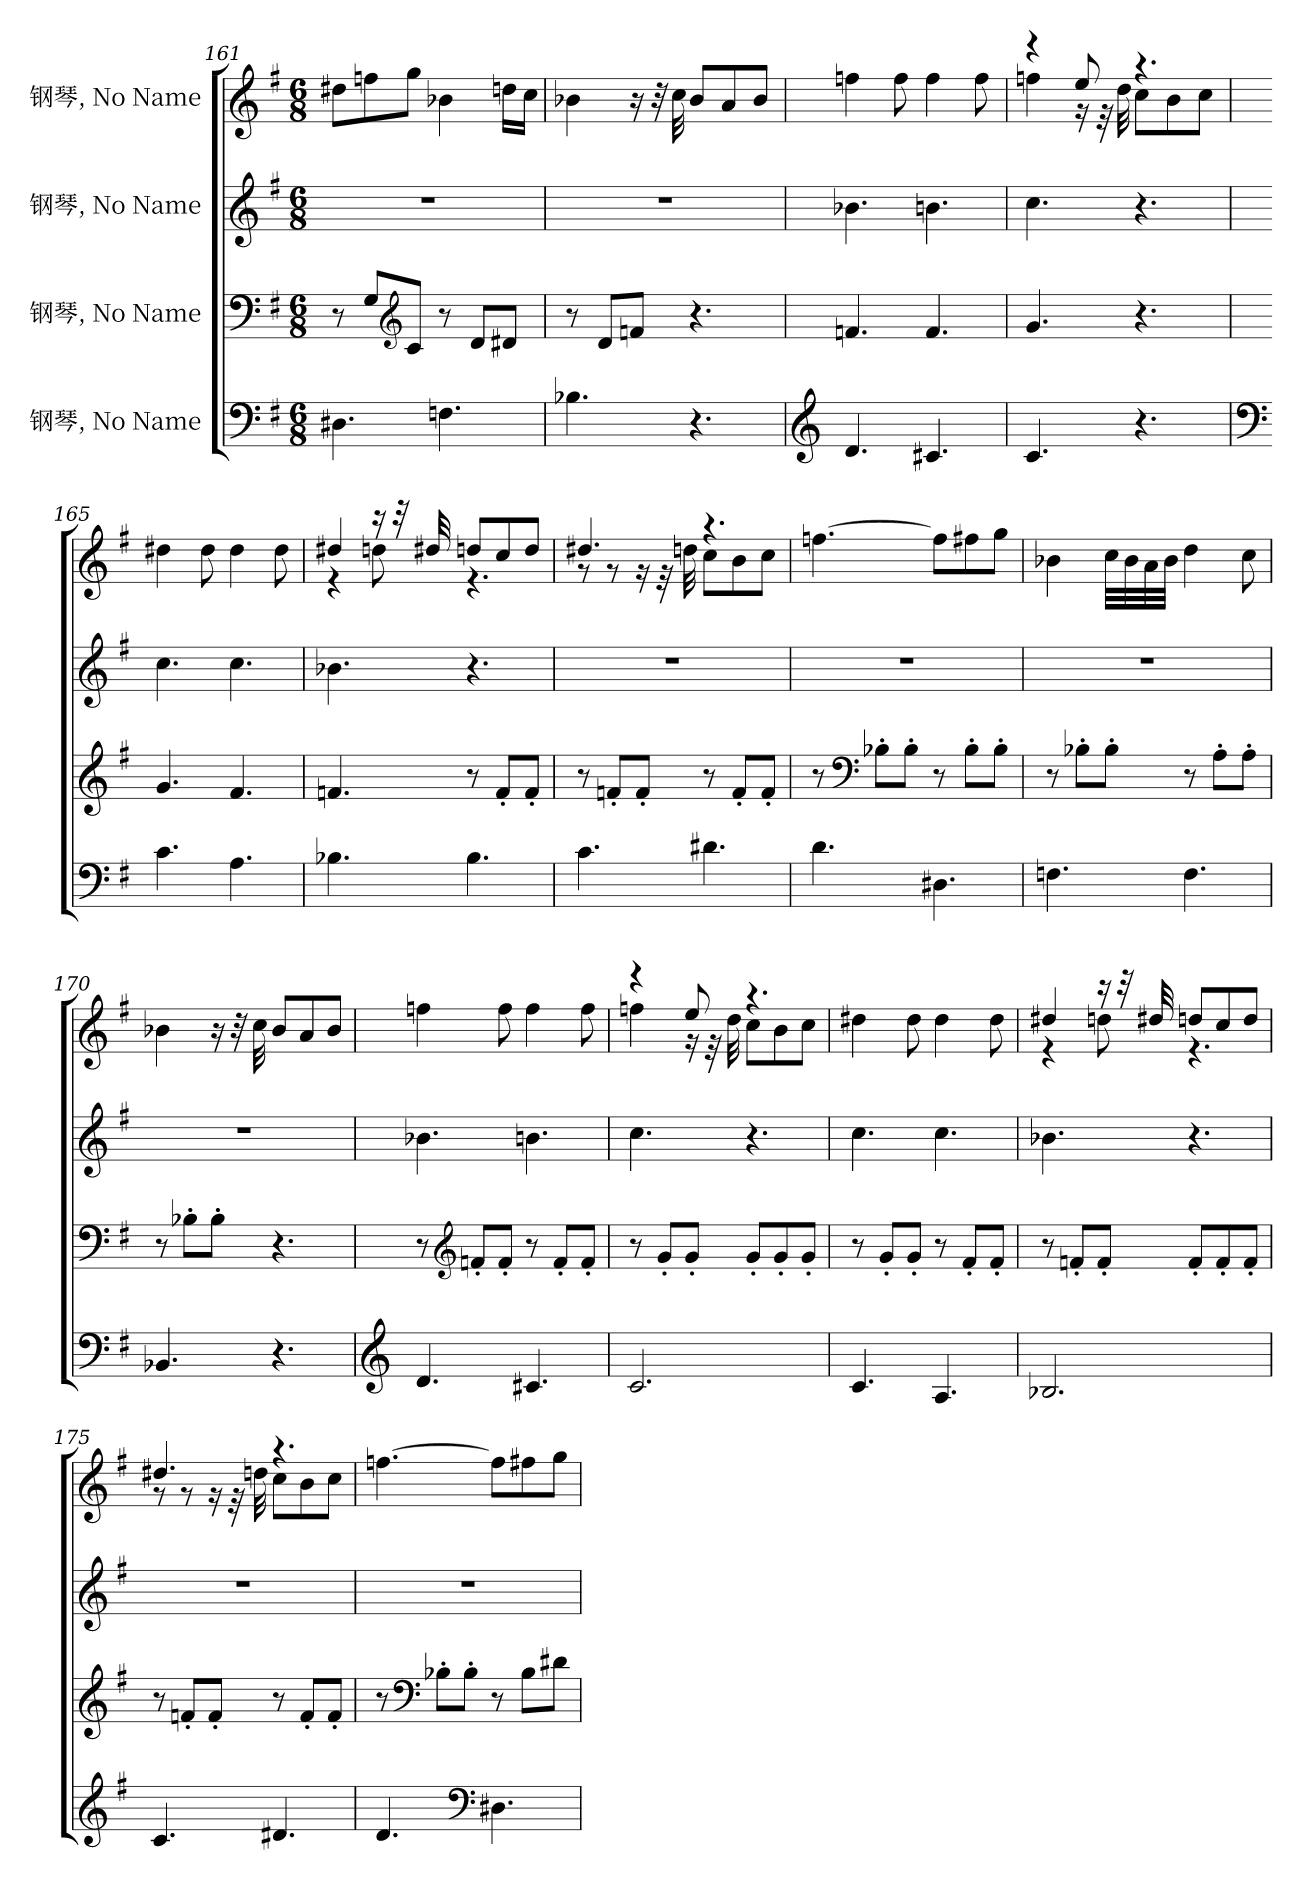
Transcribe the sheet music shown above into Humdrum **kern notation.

**kern	**kern	**kern	**kern
*part4	*part3	*part2	*part1
*staff4	*staff3	*staff2	*staff1
*I"钢琴, No Name	*I"钢琴, No Name	*I"钢琴, No Name	*I"钢琴, No Name
!!LO:LB:g=z
*clefF4	*clefF4	*clefG2	*clefG2
*k[f#]	*k[f#]	*k[f#]	*k[f#]
*M6/8	*M6/8	*M6/8	*M6/8
=161	=161	=161	=161
4.D#X\	8r	2.r	8dd#X\L
.	8G/L	.	8ffn\
*	*clefG2	*	*
.	8c/J	.	8gg\J
4.Fn\	8r	.	4b-X\
.	8d/L	.	.
.	8d#X/J	.	16ddn\LL
*	*	*	*MM136
.	.	.	16cc\JJ
=162	=162	=162	=162
4.B-X\	8r	2.r	4b-X\
.	8d/L	.	.
*	*	*	*MM130
.	8fn/J	.	16r
*	*	*	*MM136
.	.	.	32r
.	.	.	32cc\
4.r	4.r	.	8b-/L
.	.	.	8a/
.	.	.	8b-/J
=163	=163	=163	=163
*clefG2	*	*	*
*	*	*	*MM136
4.d/	4.fn/	4.b-X\	4ffn\
.	.	.	8ff\
4.c#X/	4.f/	4.bn\	4ff\
.	.	.	8ff\
=164	=164	=164	=164
*	*	*	*MM136
*	*	*	*^
4.c/	4.g/	4.cc\	4r	4ffn\
.	.	.	8ee/	16r
.	.	.	.	32r
.	.	.	.	32dd\
4.r	4.r	4.r	4.r	8cc\L
.	.	.	.	8b\
.	.	.	.	8cc\J
*	*	*	*v	*v
=165	=165	=165	=165
*clefF4	*	*	*
*	*	*	*MM136
4.c\	4.g/	4.cc\	4dd#X\
.	.	.	8dd#\
4.A\	4.f#/	4.cc\	4dd#\
.	.	.	8dd#\
!!LO:PB:g=z
=166	=166	=166	=166
*	*	*	*MM136
*	*	*	*^
4.B-X\	4.fn/	4.b-X\	4dd#X/	4r
*	*	*	*MM130	*
.	.	.	16r	8ddn\
*	*	*	*MM138	*
.	.	.	32r	.
.	.	.	32dd#X/	.
4.B-\	8r	4.r	8ddn/L	4.r
.	8f'/L	.	8cc/	.
.	8f'/J	.	8dd/J	.
=167	=167	=167	=167	=167
4.c\	8r	2.r	4.dd#X/	8r
.	8fn'/L	.	.	8r
.	8f'/J	.	.	16r
.	.	.	.	32r
.	.	.	.	32ddn\
4.d#X\	8r	.	4.r	8cc\L
.	8f'/L	.	.	8b\
.	8f'/J	.	.	8cc\J
*	*	*	*v	*v
=168	=168	=168	=168
4.d\	8r	2.r	[4.ffn\
*	*clefF4	*	*
.	8B-X'\L	.	.
.	8B-'\J	.	.
4.D#X\	8r	.	8ff\L]
.	8B-'\L	.	8ff#X\
.	8B-'\J	.	8gg\J
=169	=169	=169	=169
4.Fn\	8r	2.r	4b-X\
.	8B-X'\L	.	.
.	8B-'\J	.	32cc\LLL
.	.	.	32b-\
.	.	.	32a\
.	.	.	32b-\JJJ
4.F\	8r	.	4dd\
.	8A'\L	.	.
.	8A'\J	.	8cc\
!!LO:LB:g=z
=170	=170	=170	=170
4.BB-X/	8r	2.r	4b-X\
.	8B-X'\L	.	.
*	*	*	*MM130
.	8B-'\J	.	16r
*	*	*	*MM136
.	.	.	32r
.	.	.	32cc\
4.r	4.r	.	8b-/L
.	.	.	8a/
.	.	.	8b-/J
=171	=171	=171	=171
*clefG2	*	*	*
*	*	*	*MM136
4.d/	8r	4.b-X\	4ffn\
*	*clefG2	*	*
.	8fn'/L	.	.
.	8f'/J	.	8ff\
4.c#X/	8r	4.bn\	4ff\
.	8f'/L	.	.
.	8f'/J	.	8ff\
=172	=172	=172	=172
*	*	*	*MM136
*	*	*	*^
2.c/	8r	4.cc\	4r	4ffn\
.	8g'/L	.	.	.
.	8g'/J	.	8ee/	16r
.	.	.	.	32r
.	.	.	.	32dd\
.	8g'/L	4.r	4.r	8cc\L
.	8g'/	.	.	8b\
.	8g'/J	.	.	8cc\J
*	*	*	*v	*v
=173	=173	=173	=173
*	*	*	*MM134
4.c/	8r	4.cc\	4dd#X\
.	8g'/L	.	.
.	8g'/J	.	8dd#\
4.A/	8r	4.cc\	4dd#\
.	8f#'/L	.	.
.	8f#'/J	.	8dd#\
!!LO:LB:g=z
=174	=174	=174	=174
*	*	*	*MM134
*	*	*	*^
2.B-X/	8r	4.b-X\	4dd#X/	4r
.	8fn'/L	.	.	.
*	*	*	*MM130	*
.	8f'/J	.	16r	8ddn\
*	*	*	*MM138	*
.	.	.	32r	.
.	.	.	32dd#X/	.
.	8f'/L	4.r	8ddn/L	4.r
.	8f'/	.	8cc/	.
.	8f'/J	.	8dd/J	.
=175	=175	=175	=175	=175
4.c/	8r	2.r	4.dd#X/	8r
.	8fn'/L	.	.	8r
.	8f'/J	.	.	16r
.	.	.	.	32r
.	.	.	.	32ddn\
4.d#X/	8r	.	4.r	8cc\L
.	8f'/L	.	.	8b\
.	8f'/J	.	.	8cc\J
*	*	*	*v	*v
=176	=176	=176	=176
4.d/	8r	2.r	[4.ffn\
*	*clefF4	*	*
.	8B-X'\L	.	.
.	8B-'\J	.	.
*clefF4	*	*	*
4.D#X\	8r	.	8ff\L]
.	8B-\L	.	8ff#X\
.	8d#X\J	.	8gg\J
=	=	=	=
*-	*-	*-	*-
